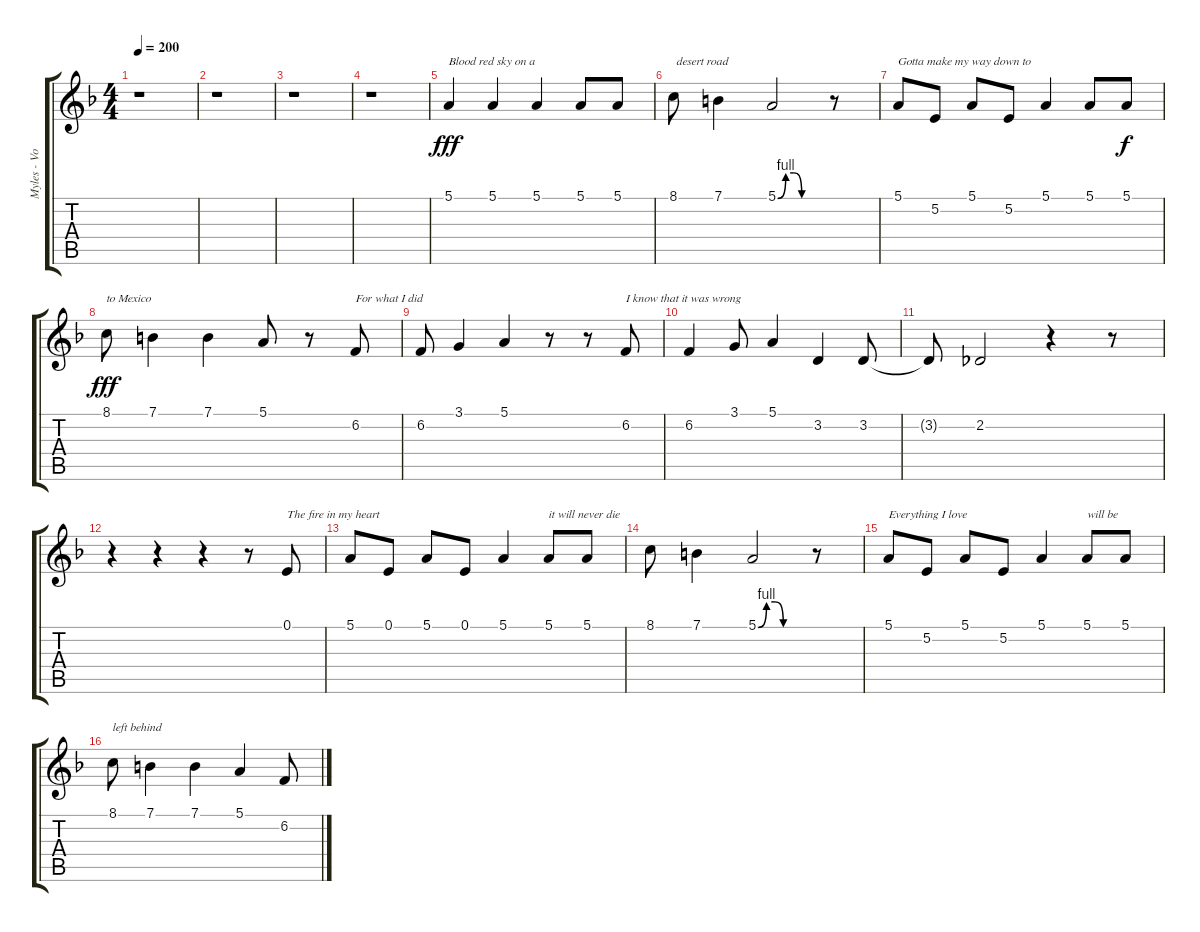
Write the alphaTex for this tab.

\track ("Myles - Voice" "Myles - Vo") {instrument synthbrass1}
\staff {score tabs}
\tuning (E4 B3 G3 D3 A2 E2) {hide}
\ts (4 4)
\tempo 200
\clef g2
\ks dminor
r.1{dy fff} |
r.1 |
r.1 |
r.1 |
5.1.4{txt "Blood red sky on a"} 5.1.4 5.1.4 5.1.8 5.1.8 |
8.1.8{txt " desert road"} 7.1.4 5.1{be (custom 0 0 10 4 20 4 30 0 60 0)}.2 r.8 |
5.1.8{txt "Gotta make my way down to"} 5.2.8 5.1.8 5.2.8 5.1.4 5.1.8 5.1.8{dy f} |
8.1.8{txt "to Mexico" dy fff} 7.1.4 7.1.4 5.1.8 r.8 6.2.8{txt "For what I did"} |
6.2.8 3.1.4 5.1.4 r.8 r.8 6.2.8{txt "I know that it was wrong"} |
6.2.4 3.1.8 5.1.4 3.2.4 3.2.8 |
3.2{t}.8 2.2.2 r.4 r.8 |
r.4 r.4 r.4 r.8 0.1.8{txt "The fire in my heart "} |
5.1.8 0.1.8 5.1.8 0.1.8 5.1.4 5.1.8{txt "it will never die"} 5.1.8 |
8.1.8 7.1.4 5.1{be (custom 0 0 10 4 20 4 30 0 60 0)}.2 r.8 |
5.1.8{txt "Everything I love"} 5.2.8 5.1.8 5.2.8 5.1.4 5.1.8{txt "will be"} 5.1.8 |
8.1.8{txt "left behind"} 7.1.4 7.1.4 5.1.4 6.2.8
